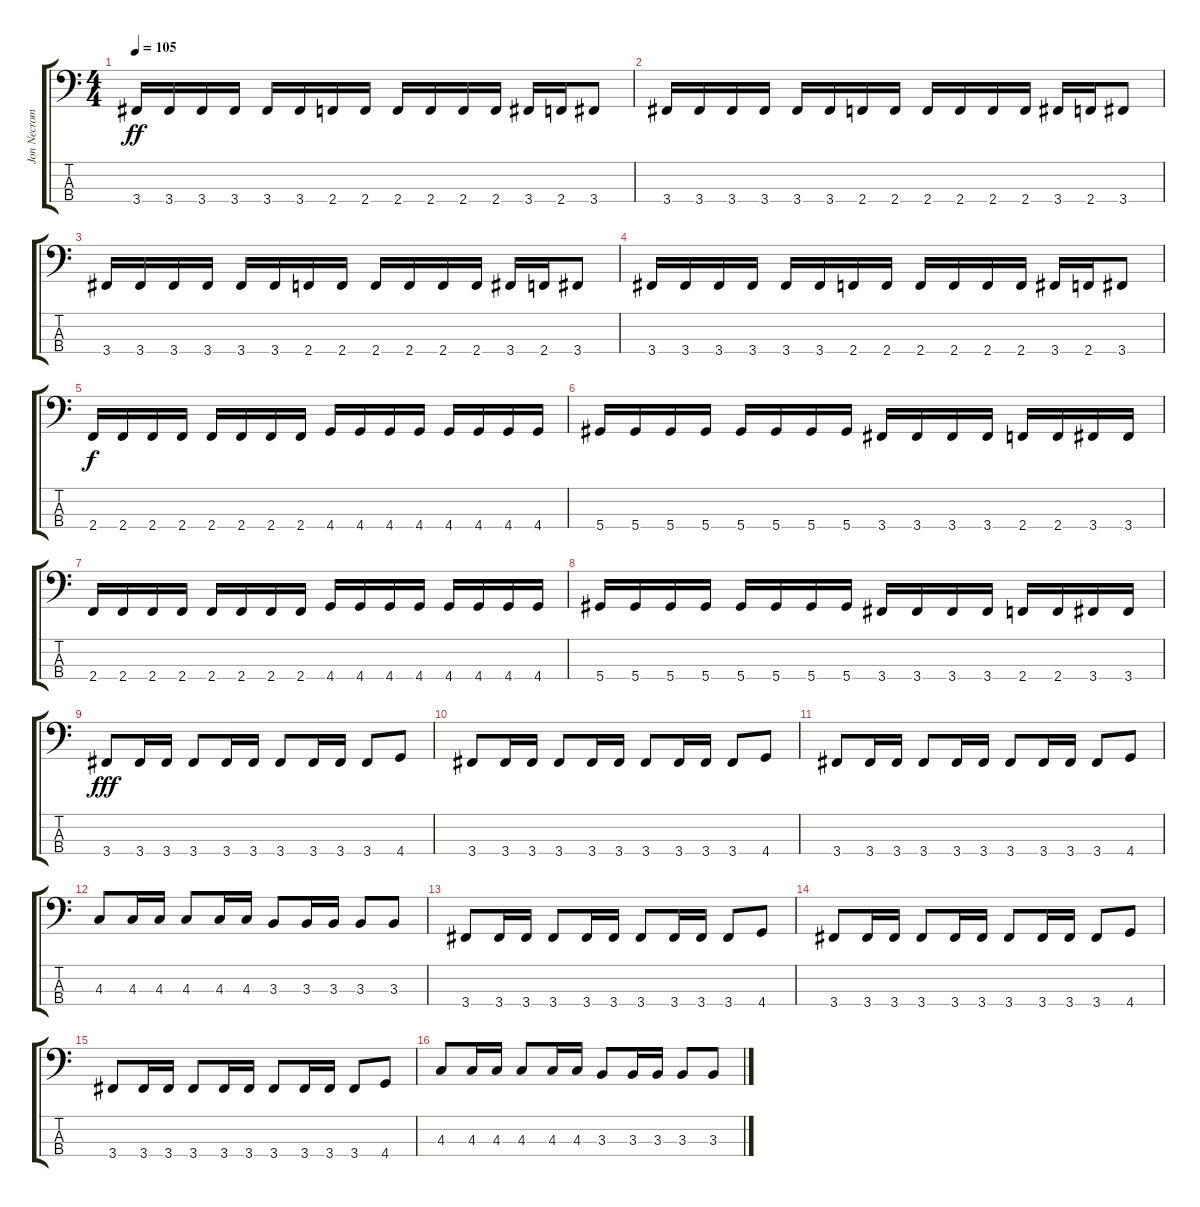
\track ("Jon Necromancer " "Jon Necrom") {solo instrument electricbassfinger}
\staff {score tabs}
\tuning (Gb2 Db2 Ab1 Eb1) {hide}
\ts (4 4)
\tempo 105
\clef f4
\ks c
3.4.16{dy ff} 3.4.16 3.4.16 3.4.16 3.4.16 3.4.16 2.4.16 2.4.16 2.4.16 2.4.16 2.4.16 2.4.16 3.4.16 2.4.16 3.4.8 |
3.4.16 3.4.16 3.4.16 3.4.16 3.4.16 3.4.16 2.4.16 2.4.16 2.4.16 2.4.16 2.4.16 2.4.16 3.4.16 2.4.16 3.4.8 |
3.4.16 3.4.16 3.4.16 3.4.16 3.4.16 3.4.16 2.4.16 2.4.16 2.4.16 2.4.16 2.4.16 2.4.16 3.4.16 2.4.16 3.4.8 |
3.4.16 3.4.16 3.4.16 3.4.16 3.4.16 3.4.16 2.4.16 2.4.16 2.4.16 2.4.16 2.4.16 2.4.16 3.4.16 2.4.16 3.4.8 |
2.4.16{dy f} 2.4.16 2.4.16 2.4.16 2.4.16 2.4.16 2.4.16 2.4.16 4.4.16 4.4.16 4.4.16 4.4.16 4.4.16 4.4.16 4.4.16 4.4.16 |
5.4.16 5.4.16 5.4.16 5.4.16 5.4.16 5.4.16 5.4.16 5.4.16 3.4.16 3.4.16 3.4.16 3.4.16 2.4.16 2.4.16 3.4.16 3.4.16 |
2.4.16 2.4.16 2.4.16 2.4.16 2.4.16 2.4.16 2.4.16 2.4.16 4.4.16 4.4.16 4.4.16 4.4.16 4.4.16 4.4.16 4.4.16 4.4.16 |
5.4.16 5.4.16 5.4.16 5.4.16 5.4.16 5.4.16 5.4.16 5.4.16 3.4.16 3.4.16 3.4.16 3.4.16 2.4.16 2.4.16 3.4.16 3.4.16 |
3.4.8{dy fff} 3.4.16 3.4.16 3.4.8 3.4.16 3.4.16 3.4.8 3.4.16 3.4.16 3.4.8 4.4.8 |
3.4.8 3.4.16 3.4.16 3.4.8 3.4.16 3.4.16 3.4.8 3.4.16 3.4.16 3.4.8 4.4.8 |
3.4.8 3.4.16 3.4.16 3.4.8 3.4.16 3.4.16 3.4.8 3.4.16 3.4.16 3.4.8 4.4.8 |
4.3.8 4.3.16 4.3.16 4.3.8 4.3.16 4.3.16 3.3.8 3.3.16 3.3.16 3.3.8 3.3.8 |
3.4.8 3.4.16 3.4.16 3.4.8 3.4.16 3.4.16 3.4.8 3.4.16 3.4.16 3.4.8 4.4.8 |
3.4.8 3.4.16 3.4.16 3.4.8 3.4.16 3.4.16 3.4.8 3.4.16 3.4.16 3.4.8 4.4.8 |
3.4.8 3.4.16 3.4.16 3.4.8 3.4.16 3.4.16 3.4.8 3.4.16 3.4.16 3.4.8 4.4.8 |
4.3.8 4.3.16 4.3.16 4.3.8 4.3.16 4.3.16 3.3.8 3.3.16 3.3.16 3.3.8 3.3.8
